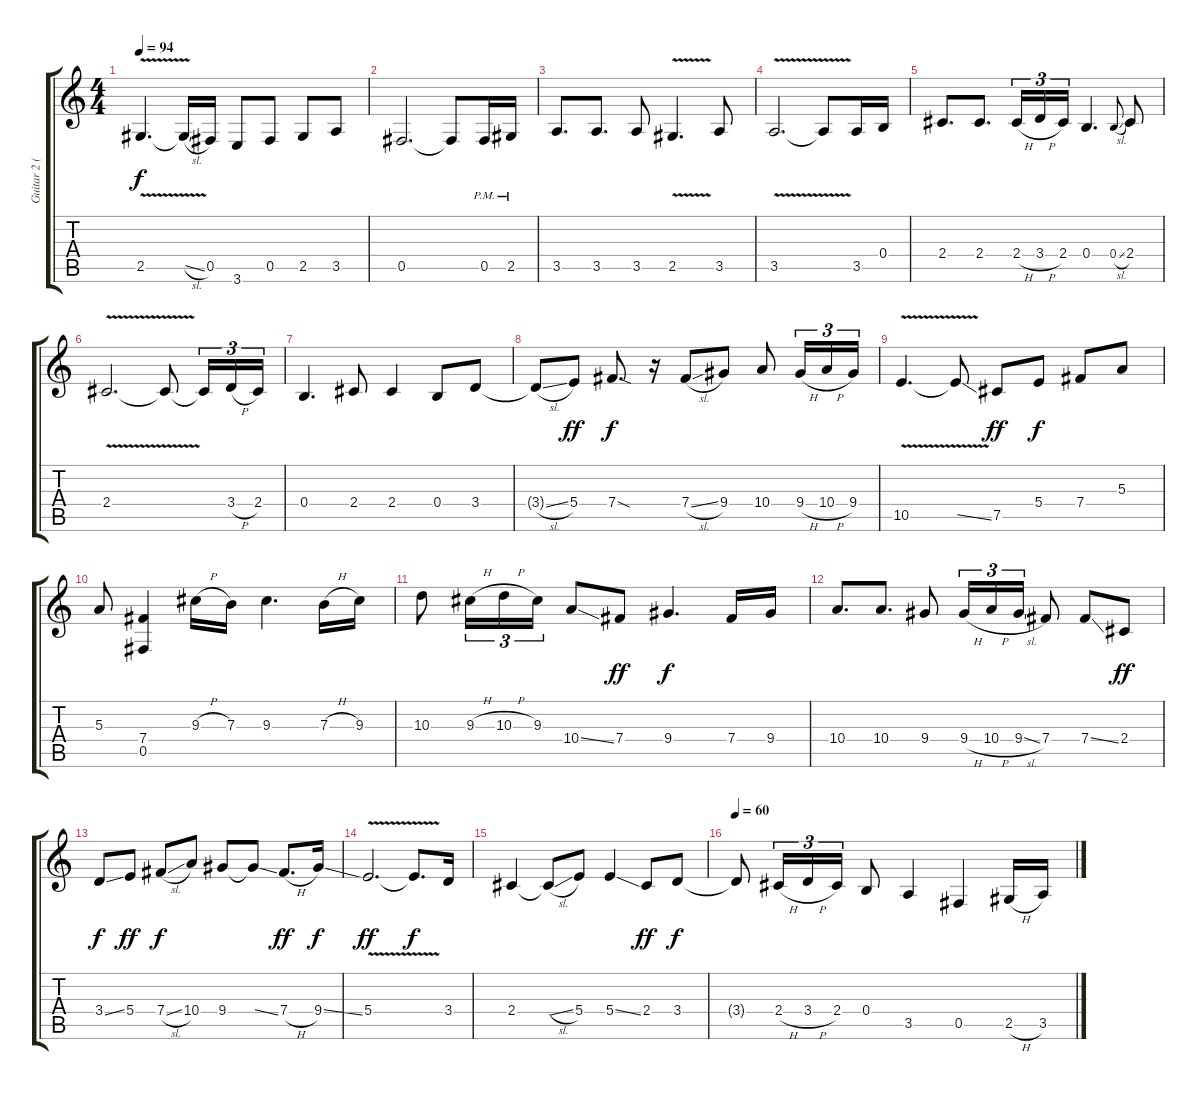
\track ("Guitar 2 (Distortion)" "Guitar 2 (") {instrument distortionguitar}
\staff {score tabs}
\tuning (Db4 Ab3 E3 B2 Gb2 Db2) {hide}
\ts (4 4)
\tempo 94
\clef g2
\ks c
2.5{v}.4{d dy f} 2.5{sl t}.16 0.5.16 3.6.8 0.5.8 2.5.8 3.5.8 |
0.5.2{d} 0.5{t}.8 0.5{pm}.16 2.5{pm}.16 |
3.5.8{d} 3.5.8{d} 3.5.8 2.5{v}.4{d} 3.5.8 |
3.5{v}.2{d} 3.5{t}.8 3.5.16 0.4.16 |
2.4.8{d} 2.4.8{d} 2.4{h}.16{tu (3 2)} 3.4{h}.16{tu (3 2)} 2.4.16{tu (3 2)} 0.4.4{d} 0.4{sl}.8{gr onbeat} 2.4.8 |
2.4{v}.2{d} 2.4{t}.8 2.4{t}.16{tu (3 2)} 3.4{h}.16{tu (3 2)} 2.4.16{tu (3 2)} |
0.4.4{d} 2.4.8 2.4.4 0.4.8 3.4.8 |
3.4{sl t}.8 5.4.8{dy ff} 7.4{sod}.8{d dy f} r.16 7.4{sl}.8 9.4.8 10.4.8 9.4{h}.16{tu (3 2)} 10.4{h}.16{tu (3 2)} 9.4.16{tu (3 2)} |
10.5{v}.4{d} 10.5{ss t}.8 7.5.8{dy ff} 5.4.8{dy f} 7.4.8 5.3.8 |
5.3.8 (7.4 0.5).4 9.3{h}.16 7.3.16 9.3.4{d} 7.3{h}.16 9.3.16 |
10.3.8 9.3{h}.16{tu (3 2)} 10.3{h}.16{tu (3 2)} 9.3.16{tu (3 2)} 10.4{ss}.8 7.4.8{dy ff} 9.4.4{d dy f} 7.4.16 9.4.16 |
10.4.8{d} 10.4.8{d} 9.4.8 9.4{h}.16{tu (3 2)} 10.4{h}.16{tu (3 2)} 9.4{sl}.16{tu (3 2)} 7.4.8 7.4{ss}.8 2.4.8{dy ff} |
3.4{ss}.8{dy f} 5.4.8{dy ff} 7.4{sl}.8{dy f} 10.4.8 9.4.8 9.4{ss t}.8 7.4{h}.8{d dy ff} 9.4{ss}.16{dy f} |
5.4{v}.2{d dy ff} 5.4{t}.8{d dy f} 3.4.16 |
2.4.4 2.4{sl t}.8 5.4.8 5.4{ss}.4 2.4.8{dy ff} 3.4.8{dy f} |
\tempo 60
3.4{t}.8 2.4{h}.16{tu (3 2)} 3.4{h}.16{tu (3 2)} 2.4.16{tu (3 2)} 0.4.8 3.5.4 0.5.4 2.5{h}.16 3.5.16
